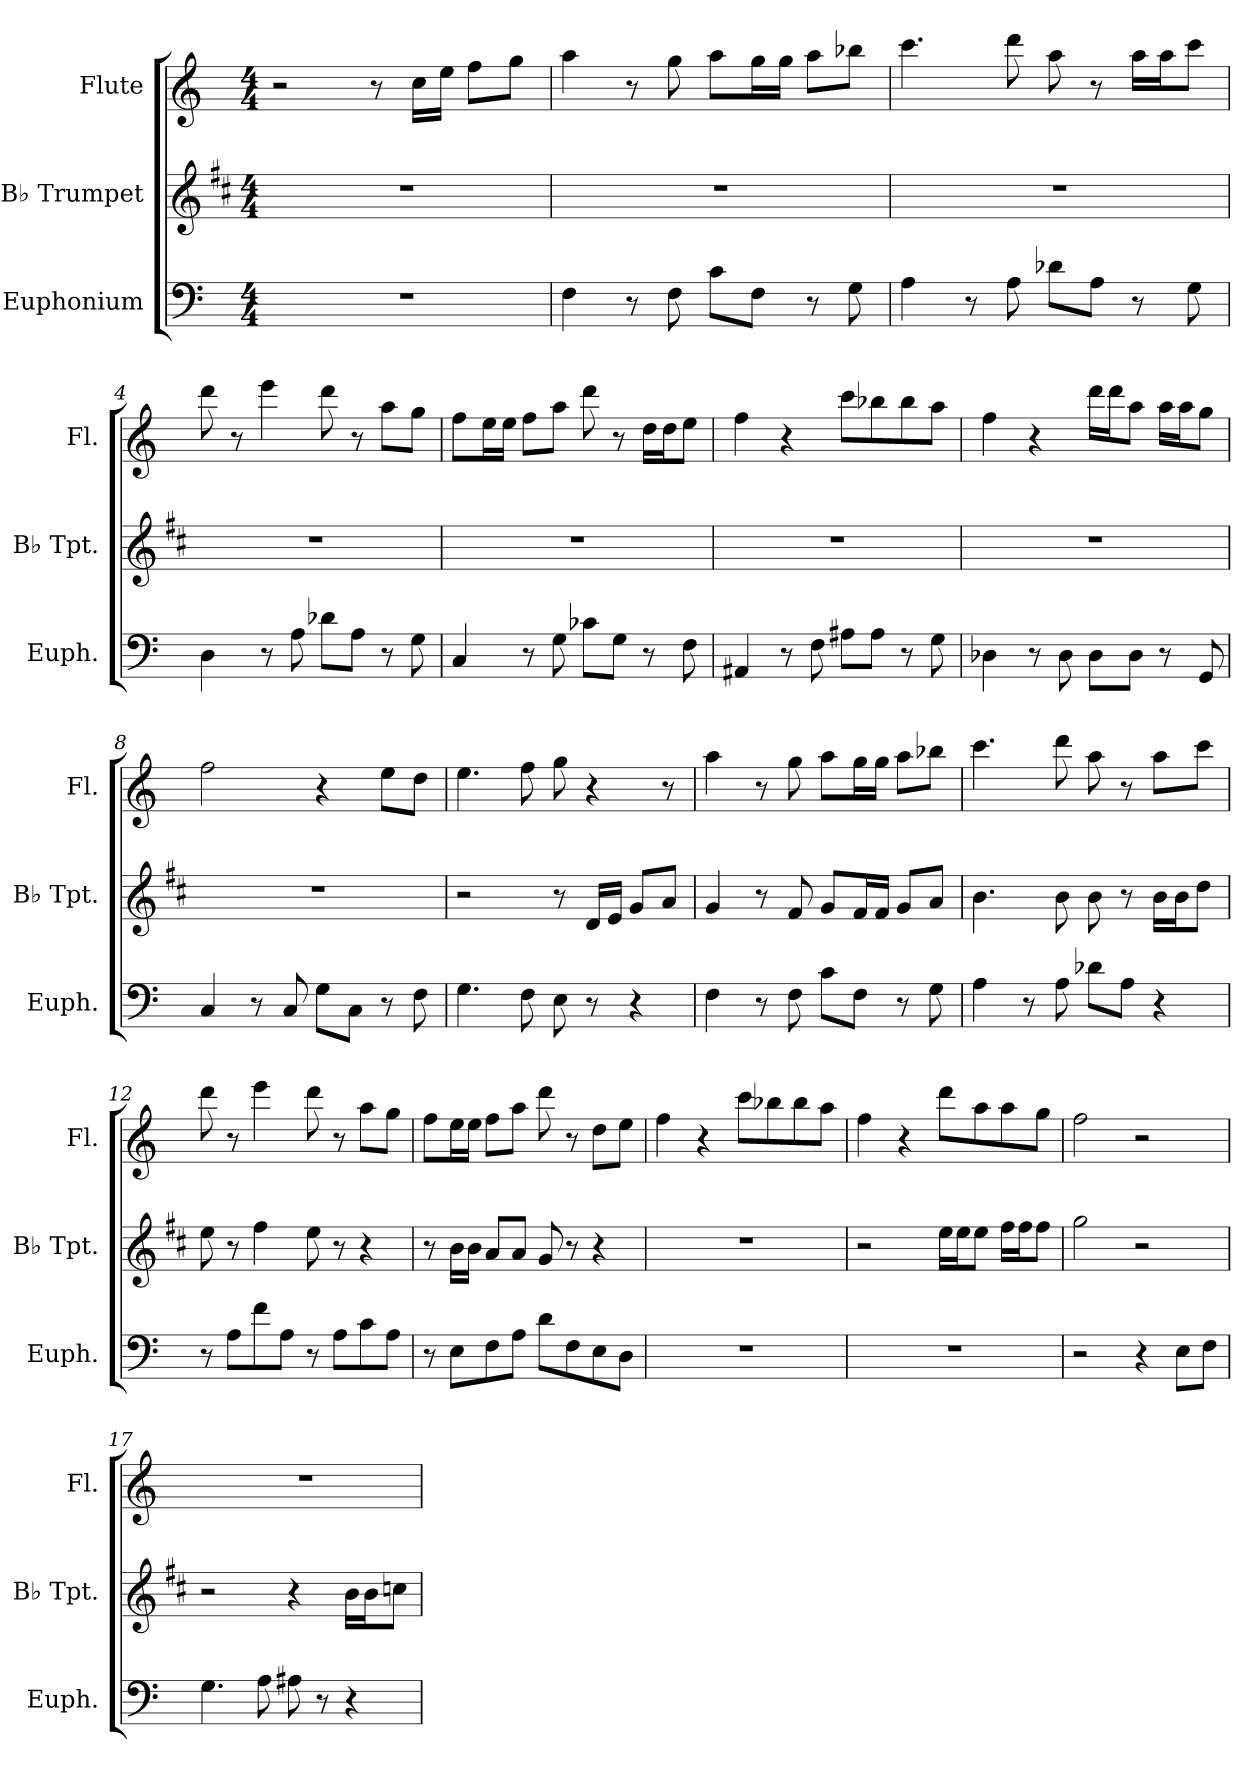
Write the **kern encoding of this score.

**kern	**kern	**kern
*part3	*part2	*part1
*staff3	*staff2	*staff1
*I"Euphonium	*I"B♭ Trumpet	*I"Flute
*I'Euph.	*I'B♭ Tpt.	*I'Fl.
*clefF4	*clefG2	*clefG2
*	*ITrd1c2	*
*k[]	*k[]	*k[]
*M4/4	*M4/4	*M4/4
*MM100	*MM100	*MM100
=1	=1	=1
1r	1r	2r
.	.	8r
.	.	16cc\LL
.	.	16ee\JJ
.	.	8ff\L
.	.	8gg\J
=2	=2	=2
4F\	1r	4aa\
8r	.	8r
8F\	.	8gg\
8c\L	.	8aa\L
8F\J	.	16gg\L
.	.	16gg\JJ
8r	.	8aa\L
8G\	.	8bb-X\J
=3	=3	=3
4A\	1r	4.ccc\
8r	.	.
8A\	.	8ddd\
8d-X\L	.	8aa\
8A\J	.	8r
8r	.	16aa\LL
.	.	16aa\J
8G\	.	8ccc\J
=4	=4	=4
4D\	1r	8ddd\
.	.	8r
8r	.	4eee\
8A\	.	.
8d-X\L	.	8ddd\
8A\J	.	8r
8r	.	8aa\L
8G\	.	8gg\J
!!LO:LB:g=z
=5	=5	=5
4C/	1r	8ff\L
.	.	16ee\L
.	.	16ee\JJ
8r	.	8ff\L
8G\	.	8aa\J
8c-X\L	.	8ddd\
8G\J	.	8r
8r	.	16dd\LL
.	.	16dd\J
8F\	.	8ee\J
=6	=6	=6
4AA#X/	1r	4ff\
8r	.	4r
8F\	.	.
8A#X\L	.	8ccc\L
8A#\J	.	8bb-X\
8r	.	8bb-\
8G\	.	8aa\J
=7	=7	=7
4D-X\	1r	4ff\
8r	.	4r
8D-\	.	.
8D-\L	.	16ddd\LL
.	.	16ddd\J
8D-\J	.	8aa\J
8r	.	16aa\LL
.	.	16aa\J
8GG/	.	8gg\J
=8	=8	=8
4C/	1r	2ff\
8r	.	.
8C/	.	.
8G\L	.	4r
8C\J	.	.
8r	.	8ee\L
8F\	.	8dd\J
!!LO:LB:g=z
=9	=9	=9
4.G\	2r	4.ee\
8F\	.	8ff\
8E\	8r	8gg\
8r	16c/LL	4r
.	16d/JJ	.
4r	8f/L	.
.	8g/J	8r
=10	=10	=10
4F\	4f/	4aa\
8r	8r	8r
8F\	8e/	8gg\
8c\L	8f/L	8aa\L
8F\J	16e/L	16gg\L
.	16e/JJ	16gg\JJ
8r	8f/L	8aa\L
8G\	8g/J	8bb-X\J
=11	=11	=11
4A\	4.a\	4.ccc\
8r	.	.
8A\	8a\	8ddd\
8d-X\L	8a\	8aa\
8A\J	8r	8r
4r	16a\LL	8aa\L
.	16a\J	.
.	8cc\J	8ccc\J
=12	=12	=12
8r	8dd\	8ddd\
8A\L	8r	8r
8f\	4ee\	4eee\
8A\J	.	.
8r	8dd\	8ddd\
8A\L	8r	8r
8c\	4r	8aa\L
8A\J	.	8gg\J
!!LO:PB:g=z
=13	=13	=13
8r	8r	8ff\L
8E\L	16a\LL	16ee\L
.	16a\JJ	16ee\JJ
8F\	8g/L	8ff\L
8A\J	8g/J	8aa\J
8d\L	8f/	8ddd\
8F\	8r	8r
8E\	4r	8dd\L
8D\J	.	8ee\J
=14	=14	=14
1r	1r	4ff\
.	.	4r
.	.	8ccc\L
.	.	8bb-X\
.	.	8bb-\
.	.	8aa\J
=15	=15	=15
1r	2r	4ff\
.	.	4r
.	16dd\LL	8ddd\L
.	16dd\J	.
.	8dd\J	8aa\
.	16ee\LL	8aa\
.	16ee\J	.
.	8ee\J	8gg\J
=16	=16	=16
2r	2ff\	2ff\
4r	2r	2r
8E\L	.	.
8F\J	.	.
=17	=17	=17
4.G\	2r	1r
8A\	.	.
8A#X\	4r	.
8r	.	.
4r	16a\LL	.
.	16a\J	.
.	8b-X\J	.
=	=	=
*-	*-	*-
